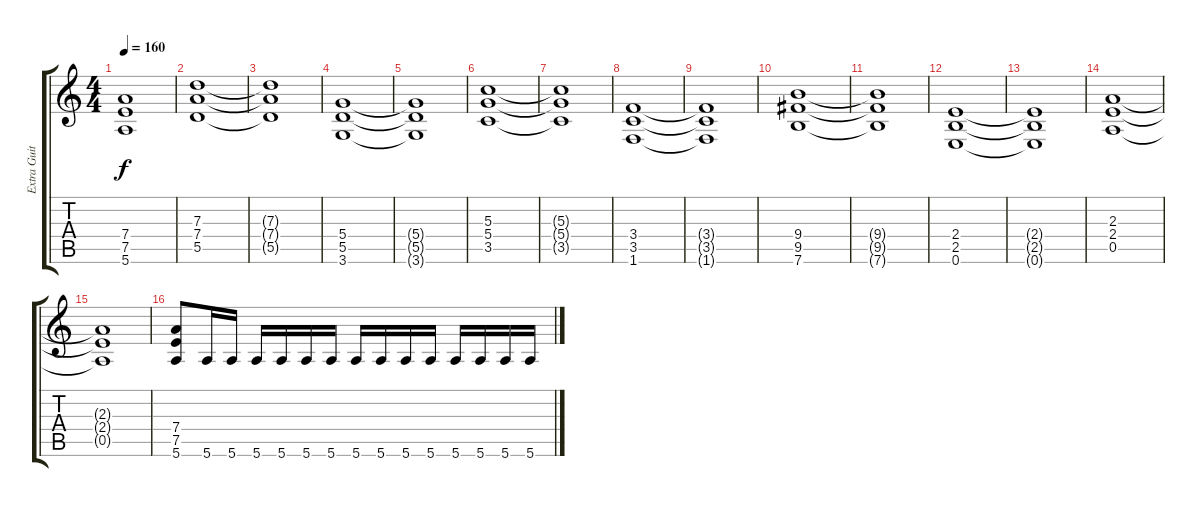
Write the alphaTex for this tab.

\track ("Extra Guitar - BG" "Extra Guit") {instrument distortionguitar}
\staff {score tabs}
\tuning (E4 B3 G3 D3 A2 E2) {hide}
\ts (4 4)
\tempo 160
\clef g2
\ks c
(7.4{t} 7.5{t} 5.6{t}).1{dy f} |
(7.3 7.4 5.5).1 |
(7.3{t} 7.4{t} 5.5{t}).1 |
(5.4 5.5 3.6).1 |
(5.4{t} 5.5{t} 3.6{t}).1 |
(5.3 5.4 3.5).1 |
(5.3{t} 5.4{t} 3.5{t}).1 |
(3.4 3.5 1.6).1 |
(3.4{t} 3.5{t} 1.6{t}).1 |
(9.4 9.5 7.6).1 |
(9.4{t} 9.5{t} 7.6{t}).1 |
(2.4 2.5 0.6).1 |
(2.4{t} 2.5{t} 0.6{t}).1 |
(2.3 2.4 0.5).1 |
(2.3{t} 2.4{t} 0.5{t}).1 |
(7.4 7.5 5.6).8 5.6.16 5.6.16 5.6.16 5.6.16 5.6.16 5.6.16 5.6.16 5.6.16 5.6.16 5.6.16 5.6.16 5.6.16 5.6.16 5.6.16
